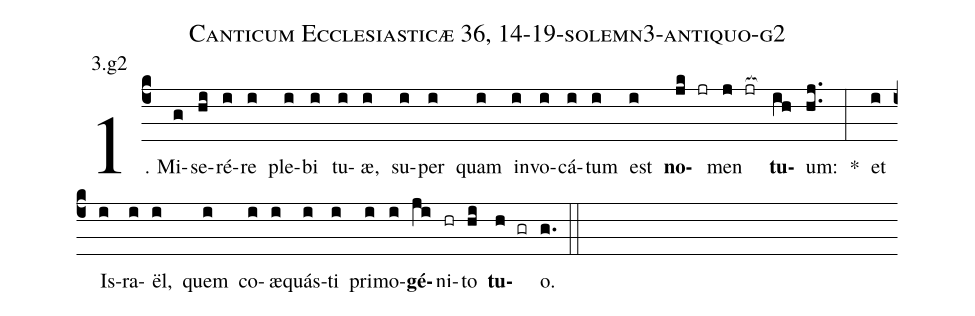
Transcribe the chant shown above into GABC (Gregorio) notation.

name: Canticum Ecclesiasticæ 36, 14-19-solemn3-antiquo-g2;
annotation: 3.g2;
%%
(c4)1. Mi(g)se(hi)ré(i)re(i) ple(i)bi(i) tu(i)æ,(i) su(i)per(i) quam(i) in(i)vo(i)cá(i)tum(i) est(i) <b>no</b>(jk jr)men(j jr[ocb:1{]) <b>tu</b>(ih[ocb:0}])um:(hj..) *(:) et(i) Is(i)ra(i)ël,(i) quem(i) co(i)æ(i)quás(i)ti(i) pri(i)mo(i)<b>gé</b>(ji)ni(hr)to(hi) <b>tu</b>(h gr)o.(g.) (::)
